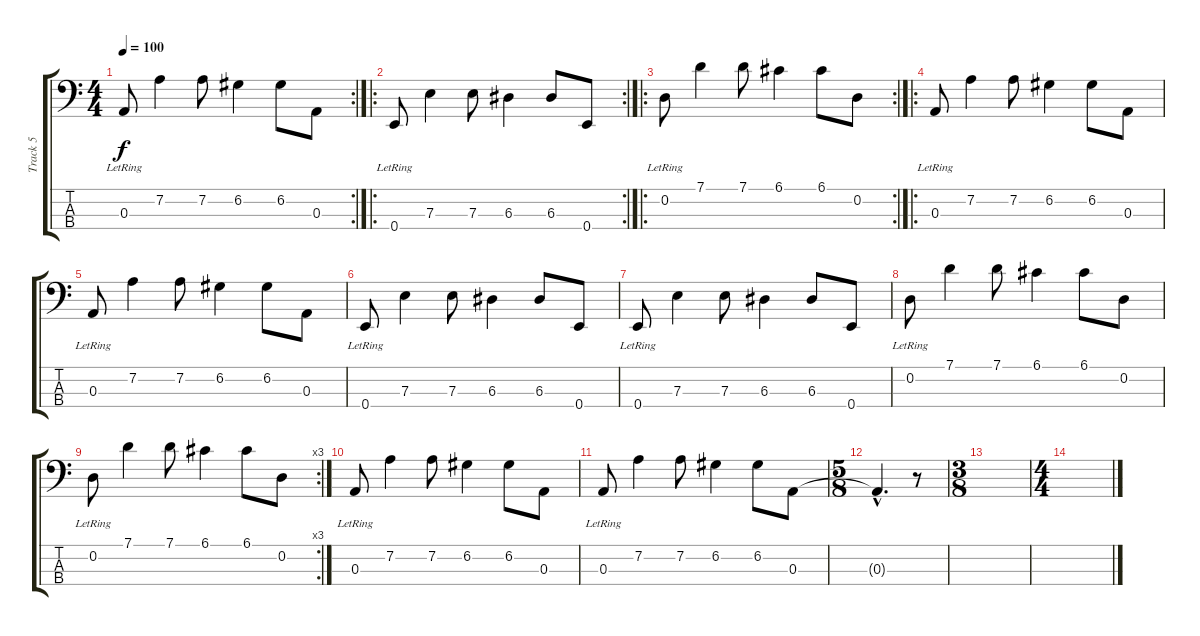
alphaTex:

\track ("Track 5" "Track 5") {instrument slapbass1}
\staff {score tabs}
\tuning (G2 D2 A1 E1) {hide}
\rc 2
\ts (4 4)
\tempo 100
\clef f4
\ks c
0.3{lr}.8{dy f instrument slapbass1} 7.2.4 7.2.8 6.2.4 6.2.8 0.3.8 |
\ro
\rc 2
0.4{lr}.8 7.3.4 7.3.8 6.3.4 6.3.8 0.4.8 |
\ro
\rc 2
0.2{lr}.8 7.1.4 7.1.8 6.1.4 6.1.8 0.2.8 |
\ro
0.3{lr}.8 7.2.4 7.2.8 6.2.4 6.2.8 0.3.8 |
0.3{lr}.8 7.2.4 7.2.8 6.2.4 6.2.8 0.3.8 |
0.4{lr}.8 7.3.4 7.3.8 6.3.4 6.3.8 0.4.8 |
0.4{lr}.8 7.3.4 7.3.8 6.3.4 6.3.8 0.4.8 |
0.2{lr}.8 7.1.4 7.1.8 6.1.4 6.1.8 0.2.8 |
\rc 3
0.2{lr}.8 7.1.4 7.1.8 6.1.4 6.1.8 0.2.8 |
0.3{lr}.8 7.2.4 7.2.8 6.2.4 6.2.8 0.3.8 |
0.3{lr}.8 7.2.4 7.2.8 6.2.4 6.2.8 0.3.8 |
\ts (5 8)
0.3{hac t}.4{d} r.8 |
\ts (3 8)
|
\ts (4 4)
